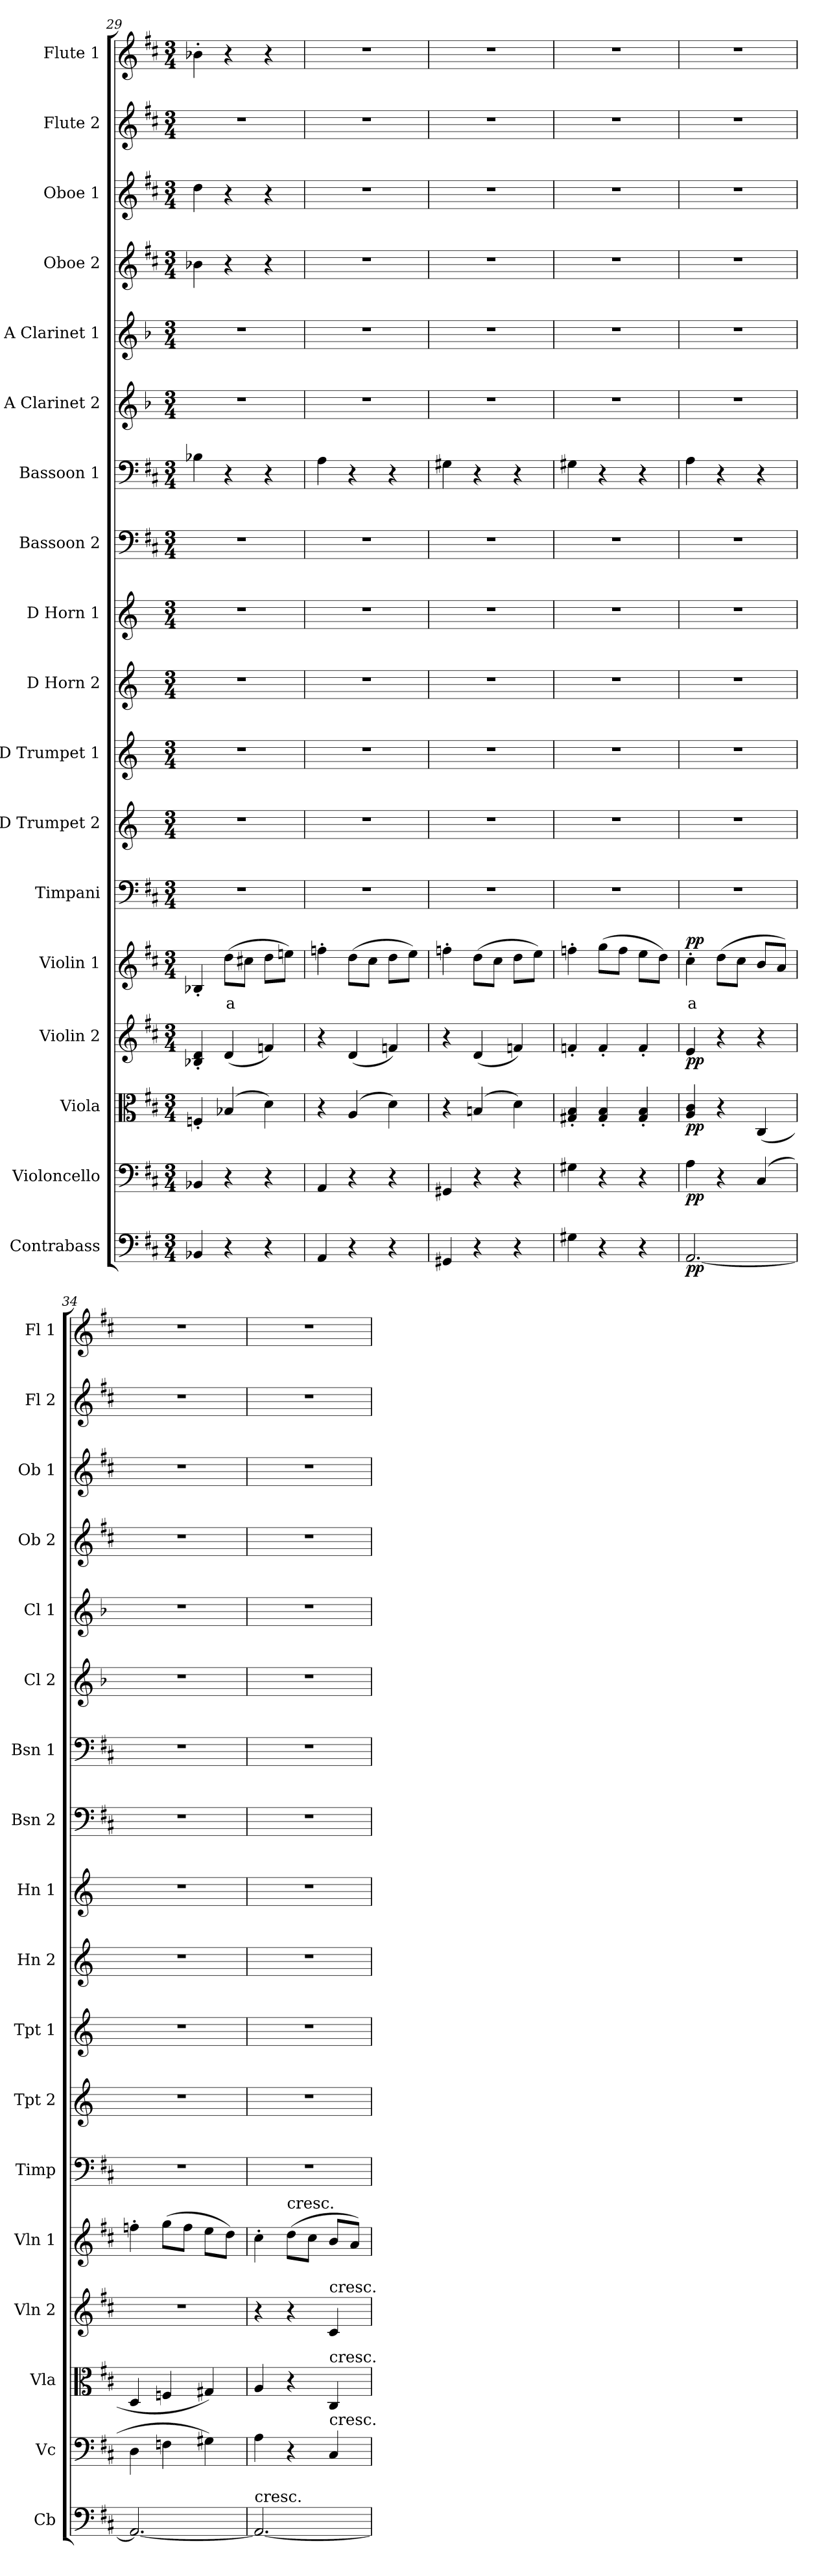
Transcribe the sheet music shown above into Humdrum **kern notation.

**kern	**dynam	**kern	**dynam	**kern	**dynam	**kern	**dynam	**kern	**text	**dynam	**kern	**kern	**kern	**kern	**kern	**kern	**kern	**kern	**kern	**kern	**kern	**kern	**kern
*part18	*part18	*part17	*part17	*part16	*part16	*part15	*part15	*part14	*part14	*part14	*part13	*part12	*part11	*part10	*part9	*part8	*part7	*part6	*part5	*part4	*part3	*part2	*part1
*staff18	*staff18	*staff17	*staff17	*staff16	*staff16	*staff15	*staff15	*staff14	*staff14	*staff14	*staff13	*staff12	*staff11	*staff10	*staff9	*staff8	*staff7	*staff6	*staff5	*staff4	*staff3	*staff2	*staff1
*I"Contrabass	*	*I"Violoncello	*	*I"Viola	*	*I"Violin 2	*	*I"Violin 1	*	*	*I"Timpani	*I"D Trumpet 2	*I"D Trumpet 1	*I"D Horn 2	*I"D Horn 1	*I"Bassoon 2	*I"Bassoon 1	*I"A Clarinet 2	*I"A Clarinet 1	*I"Oboe 2	*I"Oboe 1	*I"Flute 2	*I"Flute 1
*I'Cb	*	*I'Vc	*	*I'Vla	*	*I'Vln 2	*	*I'Vln 1	*	*	*I'Timp	*I'Tpt 2	*I'Tpt 1	*I'Hn 2	*I'Hn 1	*I'Bsn 2	*I'Bsn 1	*I'Cl 2	*I'Cl 1	*I'Ob 2	*I'Ob 1	*I'Fl 2	*I'Fl 1
*clefF4	*	*clefF4	*	*clefC3	*	*clefG2	*	*clefG2	*	*	*clefF4	*clefG2	*clefG2	*clefG2	*clefG2	*clefF4	*clefF4	*clefG2	*clefG2	*clefG2	*clefG2	*clefG2	*clefG2
*ITrd7c12	*	*	*	*	*	*	*	*	*	*	*	*ITrd-1c-2	*ITrd-1c-2	*ITrd6c10	*ITrd6c10	*	*	*ITrd2c3	*ITrd2c3	*	*	*	*
*k[f#c#]	*	*k[f#c#]	*	*k[f#c#]	*	*k[f#c#]	*	*k[f#c#]	*	*	*k[f#c#]	*k[f#c#]	*k[f#c#]	*k[f#c#]	*k[f#c#]	*k[f#c#]	*k[f#c#]	*k[f#c#]	*k[f#c#]	*k[f#c#]	*k[f#c#]	*k[f#c#]	*k[f#c#]
*M3/4	*	*M3/4	*	*M3/4	*	*M3/4	*	*M3/4	*	*	*M3/4	*M3/4	*M3/4	*M3/4	*M3/4	*M3/4	*M3/4	*M3/4	*M3/4	*M3/4	*M3/4	*M3/4	*M3/4
=29	=29	=29	=29	=29	=29	=29	=29	=29	=29	=29	=29	=29	=29	=29	=29	=29	=29	=29	=29	=29	=29	=29	=29
4BBB-X/	.	4BB-X/	.	4Fn'/	.	4B-X/' 4d/'	.	4B-X'/	.	.	2.r	2.r	2.r	2.r	2.r	2.r	4B-X\	2.r	2.r	4b-X\	4dd\	2.r	4b-X'\
!	!	!	!	!	!	!	!	!	!LO:LY:b:color=#FF0000	!	!	!	!	!	!	!	!	!	!	!	!	!	!
4r	.	4r	.	(4B-X/	.	(4d/	.	(8dd\L	a	.	.	.	.	.	.	.	4r	.	.	4r	4r	.	4r
.	.	.	.	.	.	.	.	8cc#X\J	.	.	.	.	.	.	.	.	.	.	.	.	.	.	.
4r	.	4r	.	4d\)	.	4fn/)	.	8dd\L	.	.	.	.	.	.	.	.	4r	.	.	4r	4r	.	4r
.	.	.	.	.	.	.	.	8een\J)	.	.	.	.	.	.	.	.	.	.	.	.	.	.	.
=30	=30	=30	=30	=30	=30	=30	=30	=30	=30	=30	=30	=30	=30	=30	=30	=30	=30	=30	=30	=30	=30	=30	=30
4AAA/	.	4AA/	.	4r	.	4r	.	4ffn'\	.	.	2.r	2.r	2.r	2.r	2.r	2.r	4A\	2.r	2.r	2.r	2.r	2.r	2.r
4r	.	4r	.	(4A/	.	(4d/	.	(8dd\L	.	.	.	.	.	.	.	.	4r	.	.	.	.	.	.
.	.	.	.	.	.	.	.	8cc#\J	.	.	.	.	.	.	.	.	.	.	.	.	.	.	.
4r	.	4r	.	4d\)	.	4fn/)	.	8dd\L	.	.	.	.	.	.	.	.	4r	.	.	.	.	.	.
.	.	.	.	.	.	.	.	8ee\J)	.	.	.	.	.	.	.	.	.	.	.	.	.	.	.
=31	=31	=31	=31	=31	=31	=31	=31	=31	=31	=31	=31	=31	=31	=31	=31	=31	=31	=31	=31	=31	=31	=31	=31
4GGG#X/	.	4GG#X/	.	4r	.	4r	.	4ffn'\	.	.	2.r	2.r	2.r	2.r	2.r	2.r	4G#X\	2.r	2.r	2.r	2.r	2.r	2.r
4r	.	4r	.	(4Bn/	.	(4d/	.	(8dd\L	.	.	.	.	.	.	.	.	4r	.	.	.	.	.	.
.	.	.	.	.	.	.	.	8cc#\J	.	.	.	.	.	.	.	.	.	.	.	.	.	.	.
4r	.	4r	.	4d\)	.	4fn/)	.	8dd\L	.	.	.	.	.	.	.	.	4r	.	.	.	.	.	.
.	.	.	.	.	.	.	.	8ee\J)	.	.	.	.	.	.	.	.	.	.	.	.	.	.	.
=32	=32	=32	=32	=32	=32	=32	=32	=32	=32	=32	=32	=32	=32	=32	=32	=32	=32	=32	=32	=32	=32	=32	=32
4GG#X\	.	4G#X\	.	4G#X/' 4B/'	.	4fn'/	.	4ffn'\	.	.	2.r	2.r	2.r	2.r	2.r	2.r	4G#X\	2.r	2.r	2.r	2.r	2.r	2.r
4r	.	4r	.	4G#/' 4B/'	.	4f'/	.	(8gg\L	.	.	.	.	.	.	.	.	4r	.	.	.	.	.	.
.	.	.	.	.	.	.	.	8ff\J	.	.	.	.	.	.	.	.	.	.	.	.	.	.	.
4r	.	4r	.	4G#/' 4B/'	.	4f'/	.	8ee\L	.	.	.	.	.	.	.	.	4r	.	.	.	.	.	.
.	.	.	.	.	.	.	.	8dd\J)	.	.	.	.	.	.	.	.	.	.	.	.	.	.	.
=33	=33	=33	=33	=33	=33	=33	=33	=33	=33	=33	=33	=33	=33	=33	=33	=33	=33	=33	=33	=33	=33	=33	=33
!	!LO:DY:b	!	!LO:DY:b	!	!LO:DY:b	!	!LO:DY:b	!	!LO:LY:b:color=#FF0000	!LO:DY:b	!	!	!	!	!	!	!	!	!	!	!	!	!
[2.AAA/	pp	4A\	pp	4A/ 4c#/	pp	4e/	pp	4cc#'\	a	pp	2.r	2.r	2.r	2.r	2.r	2.r	4A\	2.r	2.r	2.r	2.r	2.r	2.r
.	.	4r	.	4r	.	4r	.	(8dd\L	.	.	.	.	.	.	.	.	4r	.	.	.	.	.	.
.	.	.	.	.	.	.	.	8cc#\J	.	.	.	.	.	.	.	.	.	.	.	.	.	.	.
.	.	(4C#/	.	(4C#/	.	4r	.	8b/L	.	.	.	.	.	.	.	.	4r	.	.	.	.	.	.
.	.	.	.	.	.	.	.	8a/J)	.	.	.	.	.	.	.	.	.	.	.	.	.	.	.
=34	=34	=34	=34	=34	=34	=34	=34	=34	=34	=34	=34	=34	=34	=34	=34	=34	=34	=34	=34	=34	=34	=34	=34
2.AAA/_	.	4D\	.	4D/	.	2.r	.	4ffn'\	.	.	2.r	2.r	2.r	2.r	2.r	2.r	2.r	2.r	2.r	2.r	2.r	2.r	2.r
.	.	4Fn\	.	4Fn/	.	.	.	(8gg\L	.	.	.	.	.	.	.	.	.	.	.	.	.	.	.
.	.	.	.	.	.	.	.	8ff\J	.	.	.	.	.	.	.	.	.	.	.	.	.	.	.
.	.	4G#X\)	.	4G#X/)	.	.	.	8ee\L	.	.	.	.	.	.	.	.	.	.	.	.	.	.	.
.	.	.	.	.	.	.	.	8dd\J)	.	.	.	.	.	.	.	.	.	.	.	.	.	.	.
=35	=35	=35	=35	=35	=35	=35	=35	=35	=35	=35	=35	=35	=35	=35	=35	=35	=35	=35	=35	=35	=35	=35	=35
!LO:TX:a:t=cresc.	!	!	!	!	!	!	!	!	!	!	!	!	!	!	!	!	!	!	!	!	!	!	!
2.AAA/_	.	4A\	.	4A/	.	4r	.	4cc#'\	.	.	2.r	2.r	2.r	2.r	2.r	2.r	2.r	2.r	2.r	2.r	2.r	2.r	2.r
!	!	!	!	!	!	!	!	!LO:TX:a:t=cresc.	!	!	!	!	!	!	!	!	!	!	!	!	!	!	!
.	.	4r	.	4r	.	4r	.	(8dd\L	.	.	.	.	.	.	.	.	.	.	.	.	.	.	.
.	.	.	.	.	.	.	.	8cc#\J	.	.	.	.	.	.	.	.	.	.	.	.	.	.	.
!	!	!	!	!	!	!LO:TX:a:t=cresc.	!	!	!	!	!	!	!	!	!	!	!	!	!	!	!	!	!
!	!	!	!	!LO:TX:a:t=cresc.	!	!	!	!	!	!	!	!	!	!	!	!	!	!	!	!	!	!	!
!	!	!LO:TX:a:t=cresc.	!	!	!	!	!	!	!	!	!	!	!	!	!	!	!	!	!	!	!	!	!
.	.	4C#/	.	4C#/	.	4c#/	.	8b/L	.	.	.	.	.	.	.	.	.	.	.	.	.	.	.
.	.	.	.	.	.	.	.	8a/J)	.	.	.	.	.	.	.	.	.	.	.	.	.	.	.
=	=	=	=	=	=	=	=	=	=	=	=	=	=	=	=	=	=	=	=	=	=	=	=
*-	*-	*-	*-	*-	*-	*-	*-	*-	*-	*-	*-	*-	*-	*-	*-	*-	*-	*-	*-	*-	*-	*-	*-
